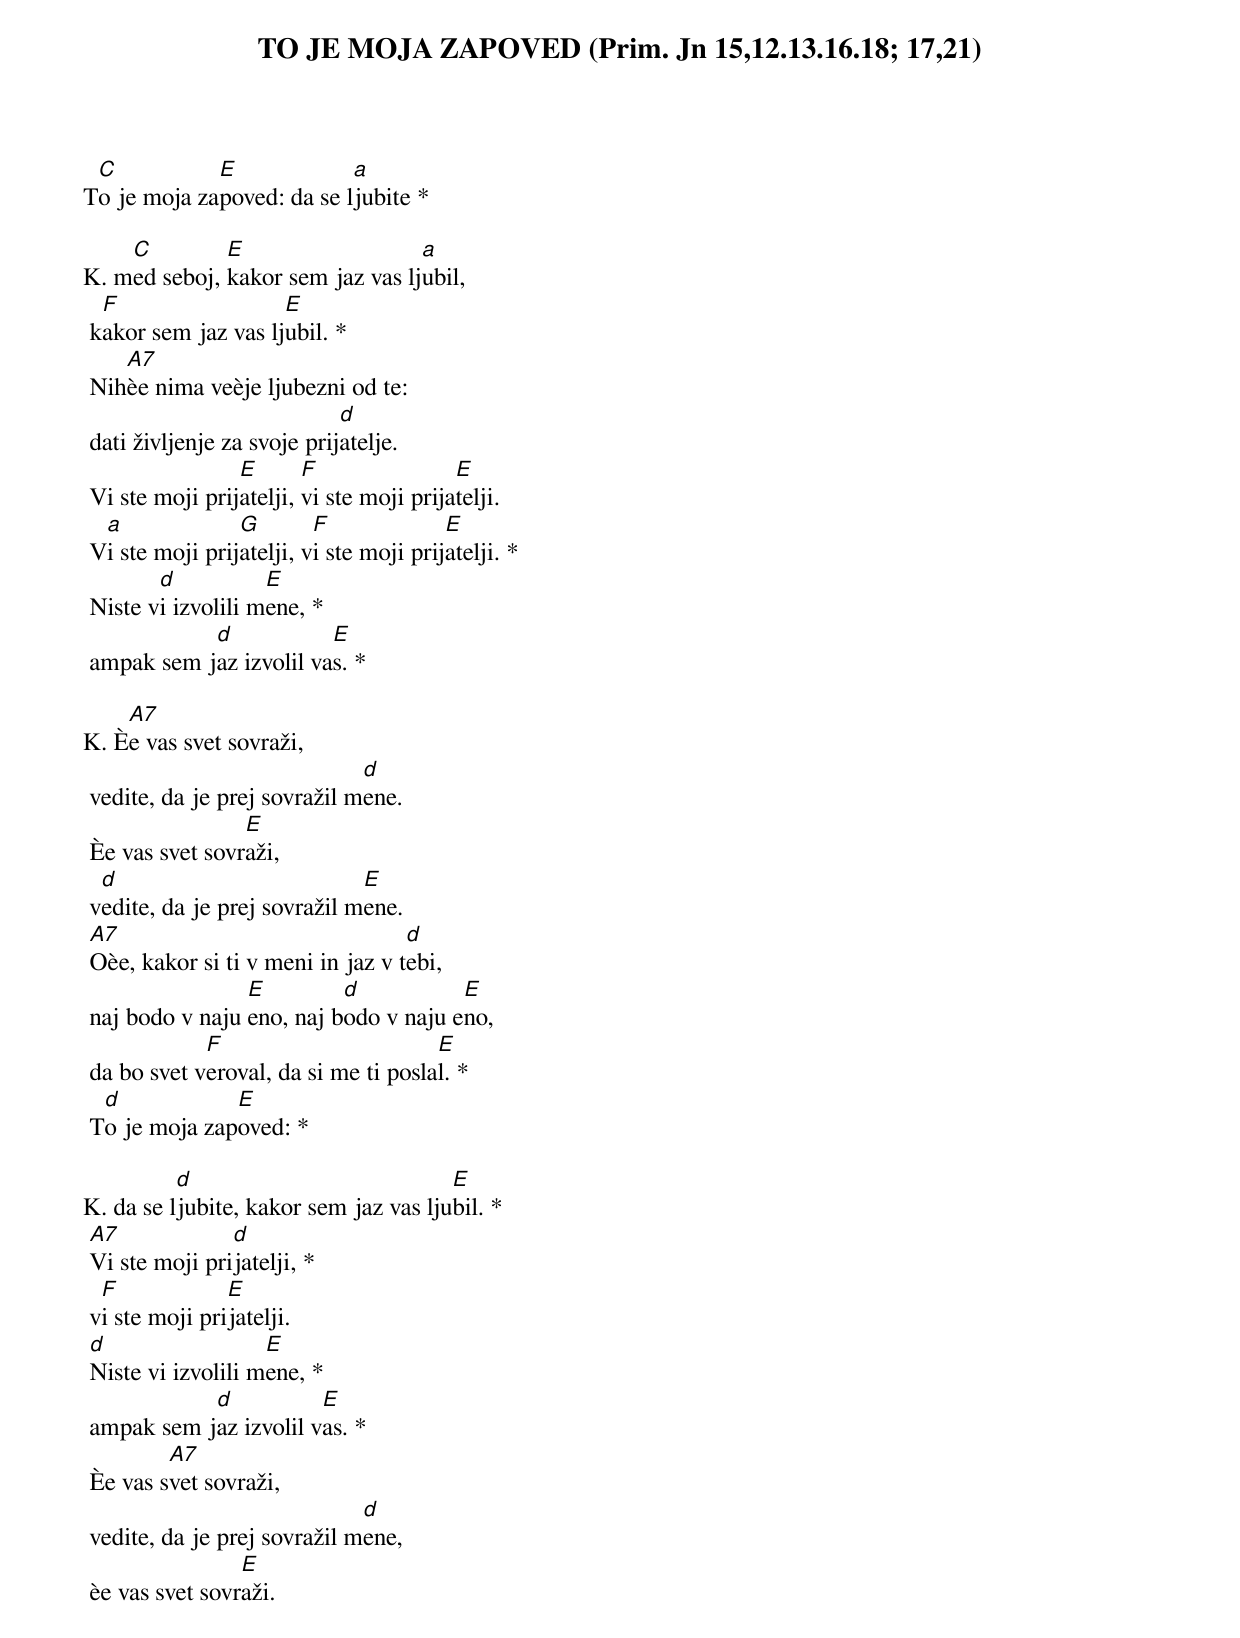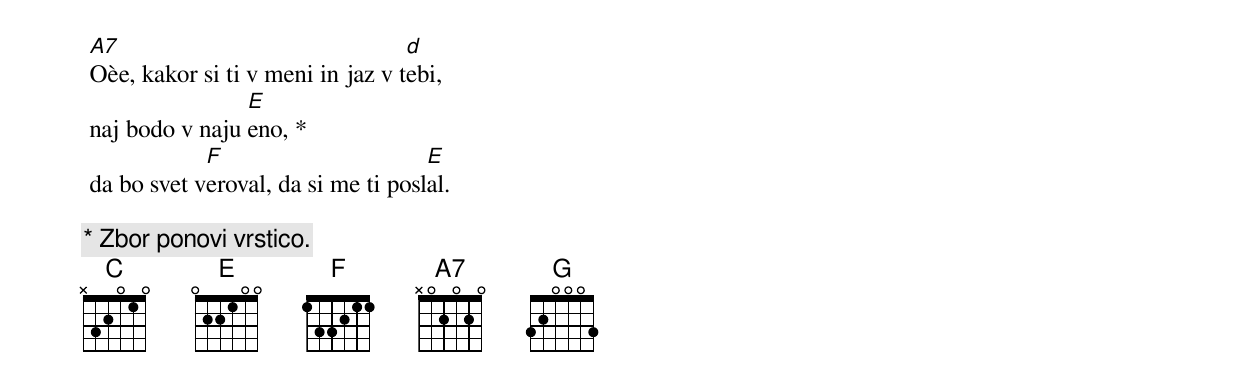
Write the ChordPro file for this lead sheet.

{title: TO JE MOJA ZAPOVED (Prim. Jn 15,12.13.16.18; 17,21)}

T[C]o je moja za[E]poved: da se l[a]jubite *

K.	m[C]ed seboj, [E]kakor sem jaz vas lj[a]ubil,
	k[F]akor sem jaz vas lj[E]ubil. *
	Nih[A7]èe nima veèje ljubezni od te:
	dati življenje za svoje prij[d]atelje.
	Vi ste moji prij[E]atelji, [F]vi ste moji prija[E]telji.
	V[a]i ste moji prij[G]atelji, v[F]i ste moji prij[E]atelji. *
	Niste v[d]i izvolili m[E]ene, *
	ampak sem j[d]az izvolil va[E]s. *

K.	È[A7]e vas svet sovraži,
	vedite, da je prej sovražil m[d]ene.
	Èe vas svet sovr[E]aži,
	v[d]edite, da je prej sovražil m[E]ene.
	[A7]Oèe, kakor si ti v meni in jaz v t[d]ebi,
	naj bodo v naju [E]eno, naj b[d]odo v naju e[E]no,
	da bo svet v[F]eroval, da si me ti posla[E]l. *
	T[d]o je moja zap[E]oved: *

K.	da se l[d]jubite, kakor sem jaz vas lju[E]bil. *
	[A7]Vi ste moji pri[d]jatelji, *
	v[F]i ste moji pri[E]jatelji.
	[d]Niste vi izvolili m[E]ene, *
	ampak sem j[d]az izvolil v[E]as. *
	Èe vas s[A7]vet sovraži,
	vedite, da je prej sovražil m[d]ene,
	èe vas svet sovr[E]aži.
	[A7]Oèe, kakor si ti v meni in jaz v t[d]ebi,
	naj bodo v naju [E]eno, *
	da bo svet v[F]eroval, da si me ti posl[E]al.

{comment: * Zbor ponovi vrstico.}
